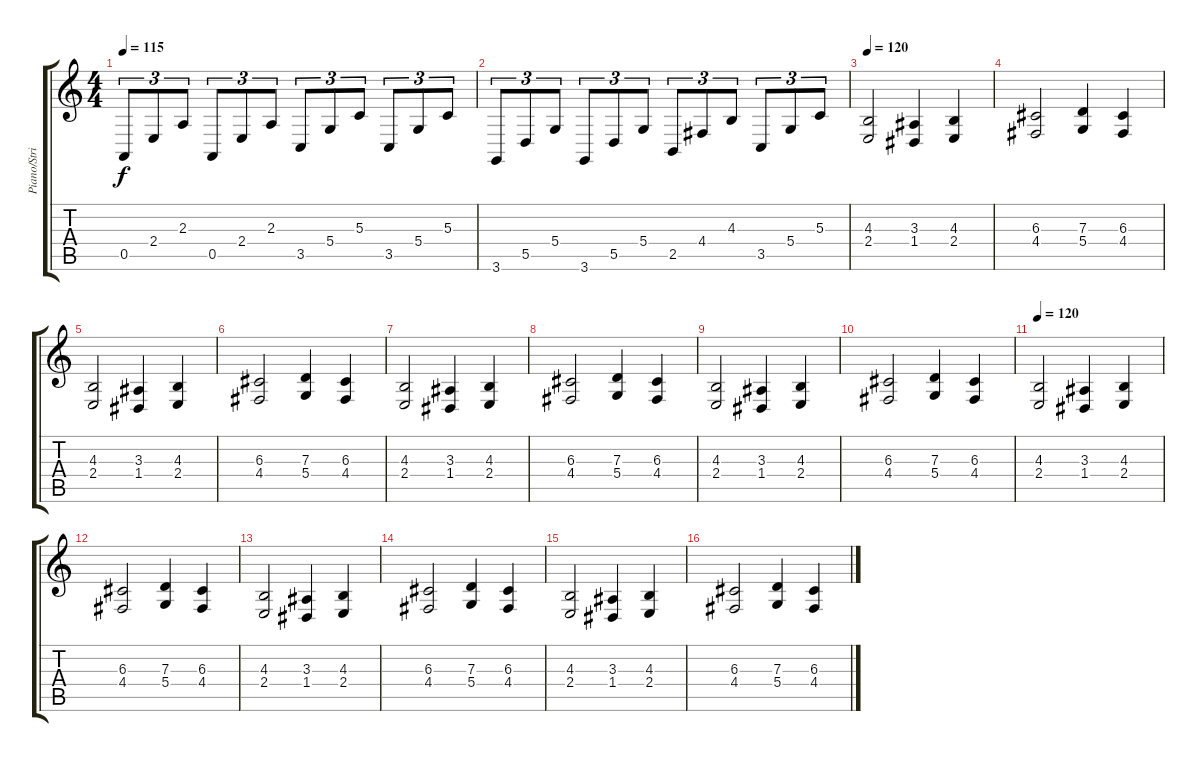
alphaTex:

\track ("Piano/String" "Piano/Stri") {instrument orchestralharp}
\staff {score tabs}
\tuning (E4 B3 G3 D3 A2 E2) {hide}
\ts (4 4)
\tempo 115
\clef g2
\ks c
0.5.8{tu (3 2) dy f} 2.4.8{tu (3 2)} 2.3.8{tu (3 2)} 0.5.8{tu (3 2)} 2.4.8{tu (3 2)} 2.3.8{tu (3 2)} 3.5.8{tu (3 2)} 5.4.8{tu (3 2)} 5.3.8{tu (3 2)} 3.5.8{tu (3 2)} 5.4.8{tu (3 2)} 5.3.8{tu (3 2)} |
3.6.8{tu (3 2)} 5.5.8{tu (3 2)} 5.4.8{tu (3 2)} 3.6.8{tu (3 2)} 5.5.8{tu (3 2)} 5.4.8{tu (3 2)} 2.5.8{tu (3 2)} 4.4.8{tu (3 2)} 4.3.8{tu (3 2)} 3.5.8{tu (3 2)} 5.4.8{tu (3 2)} 5.3.8{tu (3 2)} |
\tempo 120
(4.3 2.4).2{instrument stringensemble1} (3.3 1.4).4 (4.3 2.4).4 |
(6.3 4.4).2 (7.3 5.4).4 (6.3 4.4).4 |
(4.3 2.4).2 (3.3 1.4).4 (4.3 2.4).4 |
(6.3 4.4).2 (7.3 5.4).4 (6.3 4.4).4 |
(4.3 2.4).2 (3.3 1.4).4 (4.3 2.4).4 |
(6.3 4.4).2 (7.3 5.4).4 (6.3 4.4).4 |
(4.3 2.4).2 (3.3 1.4).4 (4.3 2.4).4 |
(6.3 4.4).2 (7.3 5.4).4 (6.3 4.4).4 |
\tempo 120
(4.3 2.4).2 (3.3 1.4).4 (4.3 2.4).4 |
(6.3 4.4).2 (7.3 5.4).4 (6.3 4.4).4 |
(4.3 2.4).2 (3.3 1.4).4 (4.3 2.4).4 |
(6.3 4.4).2 (7.3 5.4).4 (6.3 4.4).4 |
(4.3 2.4).2 (3.3 1.4).4 (4.3 2.4).4 |
(6.3 4.4).2 (7.3 5.4).4 (6.3 4.4).4
